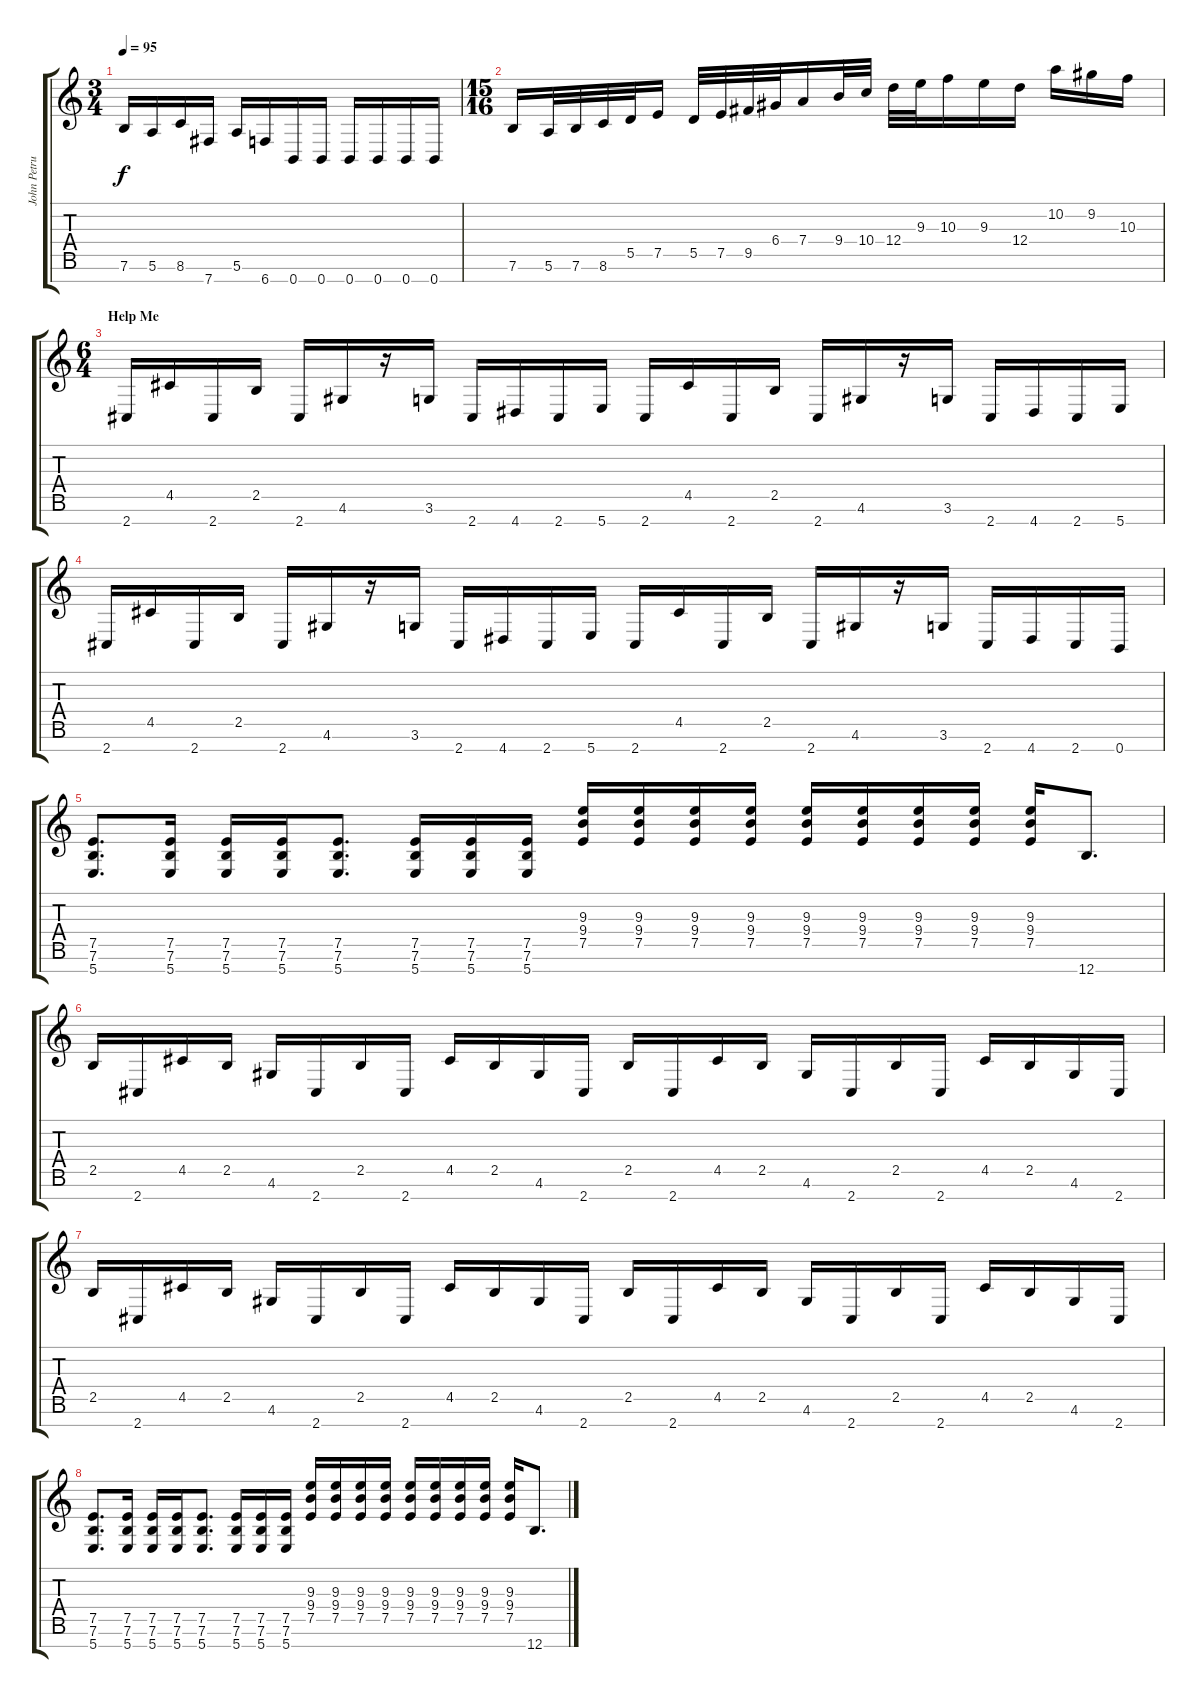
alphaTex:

\track ("John Petrucci" "John Petru") {instrument distortionguitar}
\staff {score tabs}
\tuning (E4 B3 G3 D3 A2 E2 B1) {hide}
\ts (3 4)
\tempo 95
\clef g2
\ks c
7.6.16{dy f} 5.6.16 8.6.16 7.7.16 5.6.16 6.7.16 0.7.16 0.7.16 0.7.16 0.7.16 0.7.16 0.7.16 |
\ts (15 16)
7.6.16 5.6.32 7.6.32 8.6.32 5.5.32 7.5.16 5.5.32 7.5.32 9.5.32 6.4.32 7.4.16 9.4.32 10.4.32 12.4.32 9.3.32 10.3.16 9.3.16 12.4.16 10.2.16 9.2.16 10.3.16 |
\ts (6 4)
\section ("" "Help Me")
2.7.16 4.5.16 2.7.16 2.5.16 2.7.16 4.6.16 r.16 3.6.16 2.7.16 4.7.16 2.7.16 5.7.16 2.7.16 4.5.16 2.7.16 2.5.16 2.7.16 4.6.16 r.16 3.6.16 2.7.16 4.7.16 2.7.16 5.7.16 |
2.7.16 4.5.16 2.7.16 2.5.16 2.7.16 4.6.16 r.16 3.6.16 2.7.16 4.7.16 2.7.16 5.7.16 2.7.16 4.5.16 2.7.16 2.5.16 2.7.16 4.6.16 r.16 3.6.16 2.7.16 4.7.16 2.7.16 0.7.16 |
(7.5 7.6 5.7).8{d} (7.5 7.6 5.7).16 (7.5 7.6 5.7).16 (7.5 7.6 5.7).16 (7.5 7.6 5.7).8{d} (7.5 7.6 5.7).16 (7.5 7.6 5.7).16 (7.5 7.6 5.7).16 (9.3 9.4 7.5).16 (9.3 9.4 7.5).16 (9.3 9.4 7.5).16 (9.3 9.4 7.5).16 (9.3 9.4 7.5).16 (9.3 9.4 7.5).16 (9.3 9.4 7.5).16 (9.3 9.4 7.5).16 (9.3 9.4 7.5).16 12.7.8{d} |
2.5.16 2.7.16 4.5.16 2.5.16 4.6.16 2.7.16 2.5.16 2.7.16 4.5.16 2.5.16 4.6.16 2.7.16 2.5.16 2.7.16 4.5.16 2.5.16 4.6.16 2.7.16 2.5.16 2.7.16 4.5.16 2.5.16 4.6.16 2.7.16 |
2.5.16 2.7.16 4.5.16 2.5.16 4.6.16 2.7.16 2.5.16 2.7.16 4.5.16 2.5.16 4.6.16 2.7.16 2.5.16 2.7.16 4.5.16 2.5.16 4.6.16 2.7.16 2.5.16 2.7.16 4.5.16 2.5.16 4.6.16 2.7.16 |
(7.5 7.6 5.7).8{d} (7.5 7.6 5.7).16 (7.5 7.6 5.7).16 (7.5 7.6 5.7).16 (7.5 7.6 5.7).8{d} (7.5 7.6 5.7).16 (7.5 7.6 5.7).16 (7.5 7.6 5.7).16 (9.3 9.4 7.5).16 (9.3 9.4 7.5).16 (9.3 9.4 7.5).16 (9.3 9.4 7.5).16 (9.3 9.4 7.5).16 (9.3 9.4 7.5).16 (9.3 9.4 7.5).16 (9.3 9.4 7.5).16 (9.3 9.4 7.5).16 12.7{ss}.8{d}
